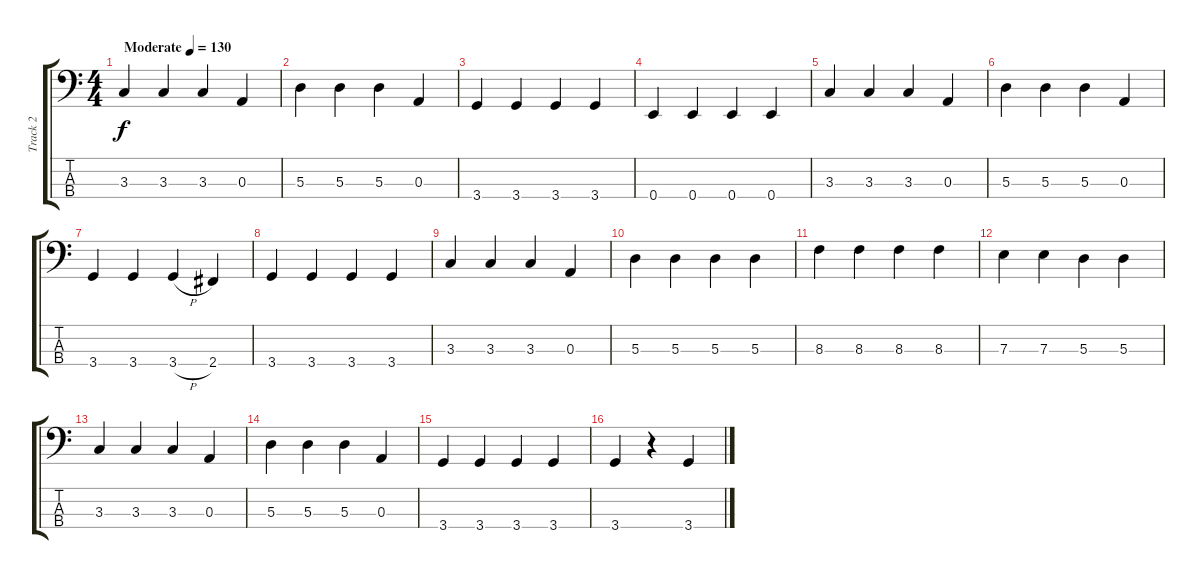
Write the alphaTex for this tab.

\track ("Track 2" "Track 2") {instrument electricbassfinger}
\staff {score tabs}
\tuning (G2 D2 A1 E1) {hide}
\ts (4 4)
\tempo (130 "Moderate")
\clef f4
\ks c
3.3.4{dy f instrument electricbassfinger} 3.3.4 3.3.4 0.3.4 |
5.3.4 5.3.4 5.3.4 0.3.4 |
3.4.4 3.4.4 3.4.4 3.4.4 |
0.4.4 0.4.4 0.4.4 0.4.4 |
3.3.4 3.3.4 3.3.4 0.3.4 |
5.3.4 5.3.4 5.3.4 0.3.4 |
3.4.4 3.4.4 3.4{h}.4 2.4.4 |
3.4.4 3.4.4 3.4.4 3.4.4 |
3.3.4 3.3.4 3.3.4 0.3.4 |
5.3.4 5.3.4 5.3.4 5.3.4 |
8.3.4 8.3.4 8.3.4 8.3.4 |
7.3.4 7.3.4 5.3.4 5.3.4 |
3.3.4 3.3.4 3.3.4 0.3.4 |
5.3.4 5.3.4 5.3.4 0.3.4 |
3.4.4 3.4.4 3.4.4 3.4.4 |
3.4.4 r.4 3.4.4
